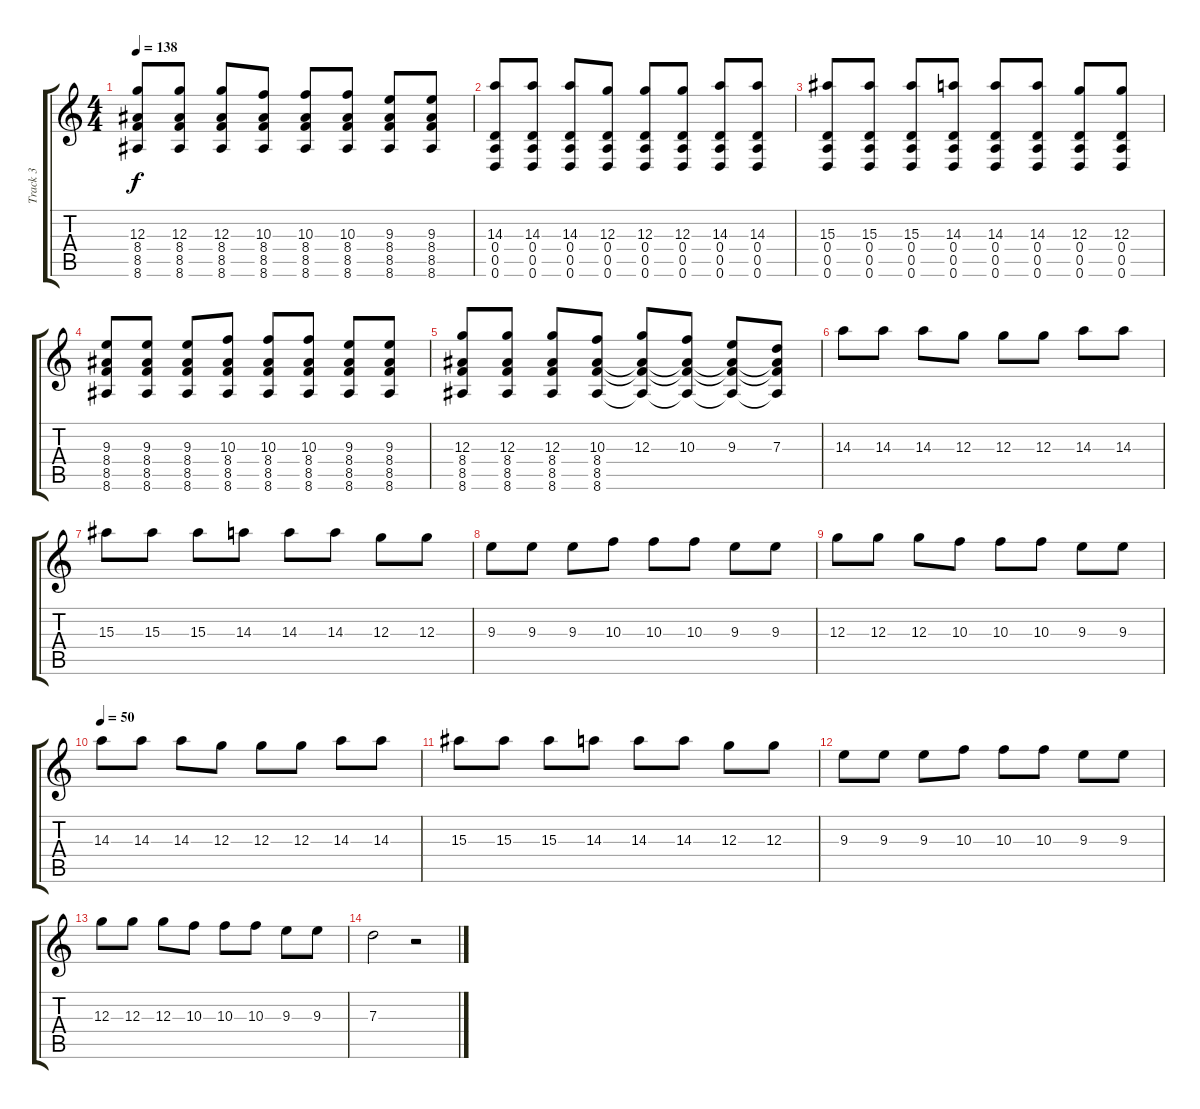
\track ("Track 3" "Track 3") {instrument overdrivenguitar}
\staff {score tabs}
\tuning (E4 B3 G3 D3 A2 D2) {hide}
\ts (4 4)
\tempo 138
\clef g2
\ks c
(12.3 8.4 8.5 8.6).8{dy f} (12.3 8.4 8.5 8.6).8 (12.3 8.4 8.5 8.6).8 (10.3 8.4 8.5 8.6).8 (10.3 8.4 8.5 8.6).8 (10.3 8.4 8.5 8.6).8 (9.3 8.4 8.5 8.6).8 (9.3 8.4 8.5 8.6).8 |
(14.3 0.4 0.5 0.6).8 (14.3 0.4 0.5 0.6).8 (14.3 0.4 0.5 0.6).8 (12.3 0.4 0.5 0.6).8 (12.3 0.4 0.5 0.6).8 (12.3 0.4 0.5 0.6).8 (14.3 0.4 0.5 0.6).8 (14.3 0.4 0.5 0.6).8 |
(15.3 0.4 0.5 0.6).8 (15.3 0.4 0.5 0.6).8 (15.3 0.4 0.5 0.6).8 (14.3 0.4 0.5 0.6).8 (14.3 0.4 0.5 0.6).8 (14.3 0.4 0.5 0.6).8 (12.3 0.4 0.5 0.6).8 (12.3 0.4 0.5 0.6).8 |
(9.3 8.4 8.5 8.6).8 (9.3 8.4 8.5 8.6).8 (9.3 8.4 8.5 8.6).8 (10.3 8.4 8.5 8.6).8 (10.3 8.4 8.5 8.6).8 (10.3 8.4 8.5 8.6).8 (9.3 8.4 8.5 8.6).8 (9.3 8.4 8.5 8.6).8 |
(12.3 8.4 8.5 8.6).8 (12.3 8.4 8.5 8.6).8 (12.3 8.4 8.5 8.6).8 (10.3 8.4 8.5 8.6).8 (12.3 8.4{t} 8.5{t} 8.6{t}).8 (10.3 8.4{t} 8.5{t} 8.6{t}).8 (9.3 8.4{t} 8.5{t} 8.6{t}).8 (7.3 8.4{t} 8.5{t} 8.6{t}).8 |
14.3.8 14.3.8 14.3.8 12.3.8 12.3.8 12.3.8 14.3.8 14.3.8 |
15.3.8 15.3.8 15.3.8 14.3.8 14.3.8 14.3.8 12.3.8 12.3.8 |
9.3.8 9.3.8 9.3.8 10.3.8 10.3.8 10.3.8 9.3.8 9.3.8 |
12.3.8 12.3.8 12.3.8 10.3.8 10.3.8 10.3.8 9.3.8 9.3.8 |
\tempo 50
14.3.8 14.3.8 14.3.8 12.3.8 12.3.8 12.3.8 14.3.8 14.3.8 |
15.3.8 15.3.8 15.3.8 14.3.8 14.3.8 14.3.8 12.3.8 12.3.8 |
9.3.8 9.3.8 9.3.8 10.3.8 10.3.8 10.3.8 9.3.8 9.3.8 |
12.3.8 12.3.8 12.3.8 10.3.8 10.3.8 10.3.8 9.3.8 9.3.8 |
7.3.2 r.2
